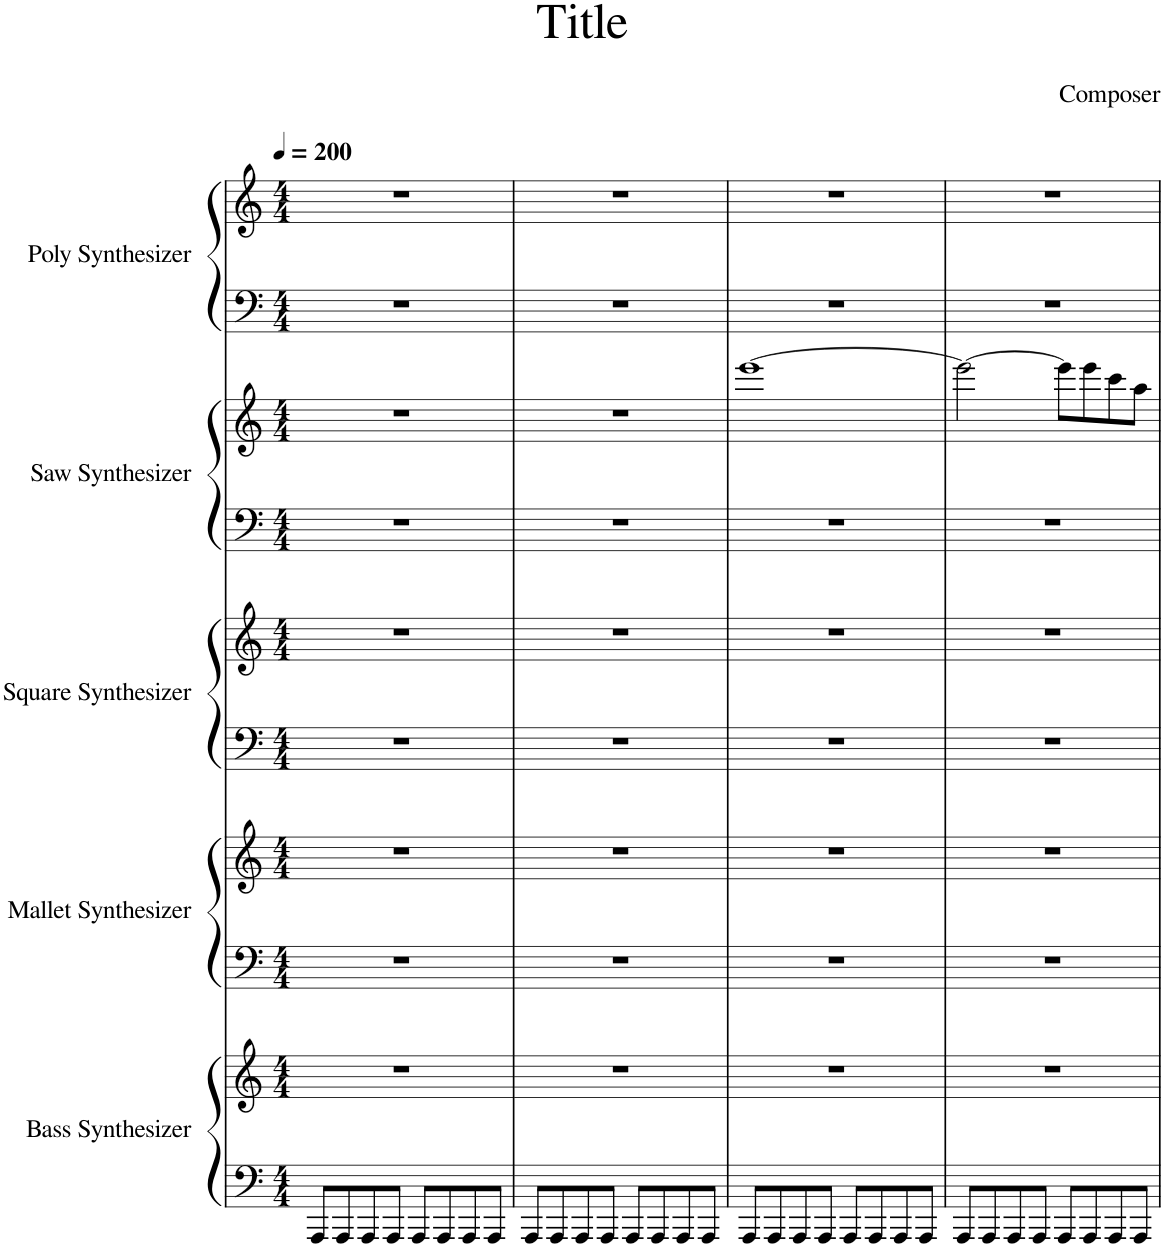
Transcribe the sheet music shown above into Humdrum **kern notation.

**kern	**kern	**kern	**kern	**kern	**kern	**kern	**kern	**kern	**kern
*part5	*part5	*part4	*part4	*part3	*part3	*part2	*part2	*part1	*part1
*staff10	*staff9	*staff8	*staff7	*staff6	*staff5	*staff4	*staff3	*staff2	*staff1
*I"Bass Synthesizer	*	*I"Mallet Synthesizer	*	*I"Square Synthesizer	*	*I"Saw Synthesizer	*	*I"Poly Synthesizer	*
*I'Synth.	*	*I'Mal. Syn.	*	*I'Synth.	*	*I'Synth.	*	*I'Synth.	*
*clefF4	*clefG2	*clefF4	*clefG2	*clefF4	*clefG2	*clefF4	*clefG2	*clefF4	*clefG2
*k[]	*k[]	*k[]	*k[]	*k[]	*k[]	*k[]	*k[]	*k[]	*k[]
*M4/4	*M4/4	*M4/4	*M4/4	*M4/4	*M4/4	*M4/4	*M4/4	*M4/4	*M4/4
*MM200	*MM200	*MM200	*MM200	*MM200	*MM200	*MM200	*MM200	*MM200	*MM200
=1	=1	=1	=1	=1	=1	=1	=1	=1	=1
8AAA/L	1r	1r	1r	1r	1r	1r	1r	1r	1r
8AAA/	.	.	.	.	.	.	.	.	.
8AAA/	.	.	.	.	.	.	.	.	.
8AAA/J	.	.	.	.	.	.	.	.	.
8AAA/L	.	.	.	.	.	.	.	.	.
8AAA/	.	.	.	.	.	.	.	.	.
8AAA/	.	.	.	.	.	.	.	.	.
8AAA/J	.	.	.	.	.	.	.	.	.
=2	=2	=2	=2	=2	=2	=2	=2	=2	=2
8AAA/L	1r	1r	1r	1r	1r	1r	1r	1r	1r
8AAA/	.	.	.	.	.	.	.	.	.
8AAA/	.	.	.	.	.	.	.	.	.
8AAA/J	.	.	.	.	.	.	.	.	.
8AAA/L	.	.	.	.	.	.	.	.	.
8AAA/	.	.	.	.	.	.	.	.	.
8AAA/	.	.	.	.	.	.	.	.	.
8AAA/J	.	.	.	.	.	.	.	.	.
=3	=3	=3	=3	=3	=3	=3	=3	=3	=3
8AAA/L	1r	1r	1r	1r	1r	1r	[1eee	1r	1r
8AAA/	.	.	.	.	.	.	.	.	.
8AAA/	.	.	.	.	.	.	.	.	.
8AAA/J	.	.	.	.	.	.	.	.	.
8AAA/L	.	.	.	.	.	.	.	.	.
8AAA/	.	.	.	.	.	.	.	.	.
8AAA/	.	.	.	.	.	.	.	.	.
8AAA/J	.	.	.	.	.	.	.	.	.
=4	=4	=4	=4	=4	=4	=4	=4	=4	=4
8AAA/L	1r	1r	1r	1r	1r	1r	2eee\_	1r	1r
8AAA/	.	.	.	.	.	.	.	.	.
8AAA/	.	.	.	.	.	.	.	.	.
8AAA/J	.	.	.	.	.	.	.	.	.
8AAA/L	.	.	.	.	.	.	8eee\L]	.	.
8AAA/	.	.	.	.	.	.	8eee\	.	.
8AAA/	.	.	.	.	.	.	8ccc\	.	.
8AAA/J	.	.	.	.	.	.	8aa\J	.	.
=	=	=	=	=	=	=	=	=	=
*-	*-	*-	*-	*-	*-	*-	*-	*-	*-
